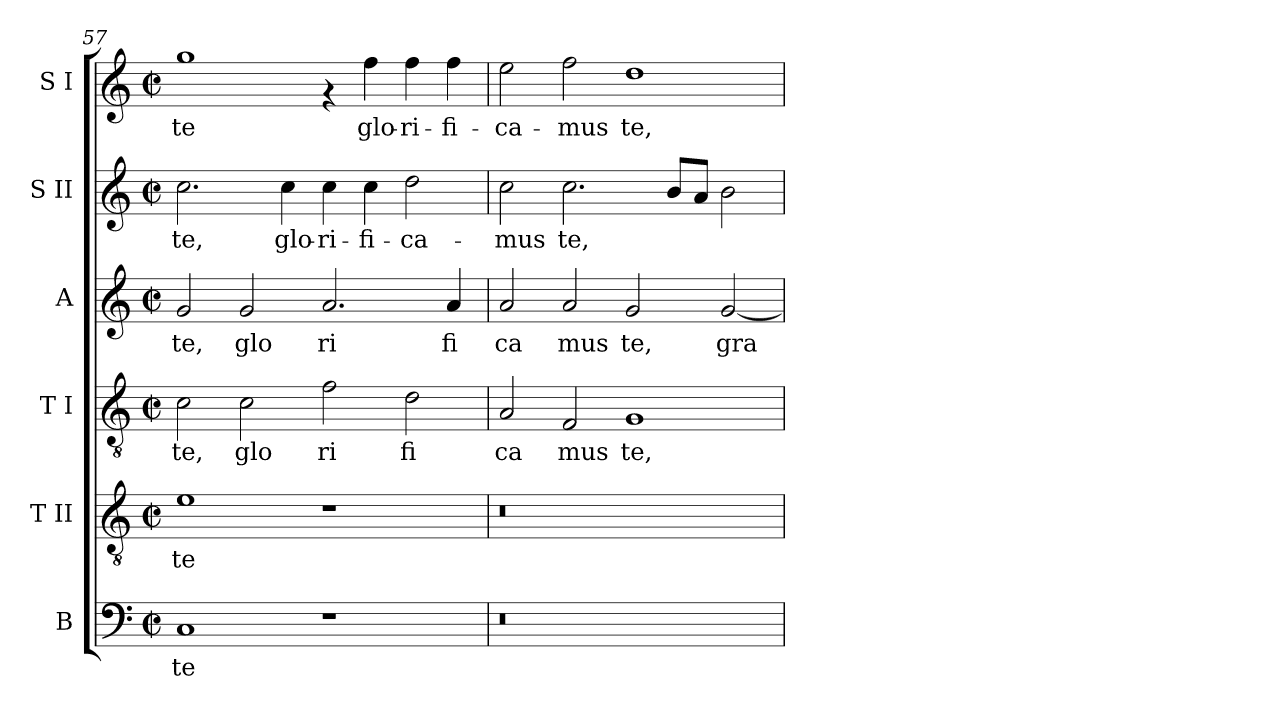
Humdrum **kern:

**kern	**text	**kern	**text	**kern	**text	**kern	**text	**kern	**text	**kern	**text
*part6	*part6	*part5	*part5	*part4	*part4	*part3	*part3	*part2	*part2	*part1	*part1
*staff6	*staff6	*staff5	*staff5	*staff4	*staff4	*staff3	*staff3	*staff2	*staff2	*staff1	*staff1
*I"B	*	*I"T II	*	*I"T I	*	*I"A	*	*I"S II	*	*I"S I	*
*I'B	*	*I'T II	*	*I'T I	*	*I'A	*	*I'S II	*	*I'S I	*
!!LO:LB:g=z
*clefF4	*	*clefGv2	*	*clefGv2	*	*clefG2	*	*clefG2	*	*clefG2	*
*k[]	*	*k[]	*	*k[]	*	*k[]	*	*k[]	*	*k[]	*
*C:	*	*C:	*	*C:	*	*C:	*	*C:	*	*C:	*
*M2/2	*	*M2/2	*	*M2/2	*	*M2/2	*	*M2/2	*	*M2/2	*
*met(c|)	*	*met(c|)	*	*met(c|)	*	*met(c|)	*	*met(c|)	*	*met(c|)	*
=57	=57	=57	=57	=57	=57	=57	=57	=57	=57	=57	=57
!	!LO:LY:b:cj	!	!LO:LY:b:cj	!	!LO:LY:b:cj	!	!LO:LY:b:cj	!	!LO:LY:b:cj	!	!LO:LY:b:cj
1C	te	1e	te	2c\	te,	2g/	te,	2.cc\	te,	1gg	te
!	!	!	!	!	!LO:LY:b:cj	!	!LO:LY:b:cj	!	!	!	!
.	.	.	.	2c\	glo	2g/	glo	.	.	.	.
!	!	!	!	!	!	!	!	!	!LO:LY:b:cj	!	!
.	.	.	.	.	.	.	.	4cc\	glo-	.	.
!	!	!	!	!	!LO:LY:b:cj	!	!LO:LY:b:cj	!	!LO:LY:b:cj	!	!
1r	.	1r	.	2f\	ri	2.a/	ri	4cc\	-ri-	4rf	.
!	!	!	!	!	!	!	!	!	!LO:LY:b:cj	!	!LO:LY:b:cj
.	.	.	.	.	.	.	.	4cc\	-fi-	4ff\	glo-
!	!	!	!	!	!LO:LY:b:cj	!	!	!	!LO:LY:b:cj	!	!LO:LY:b:cj
.	.	.	.	2d\	fi	.	.	2dd\	-ca-	4ff\	-ri-
!	!	!	!	!	!	!	!LO:LY:b:cj	!	!	!	!LO:LY:b:cj
.	.	.	.	.	.	4a/	fi	.	.	4ff\	-fi-
=58	=58	=58	=58	=58	=58	=58	=58	=58	=58	=58	=58
!	!	!	!	!	!LO:LY:b:cj	!	!LO:LY:b:cj	!	!LO:LY:b:cj	!	!LO:LY:b:cj
0r	.	0r	.	2A/	ca	2a/	ca	2cc\	-mus	2ee\	-ca-
!	!	!	!	!	!LO:LY:b:cj	!	!LO:LY:b:cj	!	!LO:LY:b:cj	!	!LO:LY:b:cj
.	.	.	.	2F/	mus	2a/	mus	2.cc\	te,	2ff\	-mus
!	!	!	!	!	!LO:LY:b:cj	!	!LO:LY:b:cj	!	!	!	!LO:LY:b:cj
.	.	.	.	1G	te,	2g/	te,	.	.	1dd	te,
!	!	!	!	!	!	!	!	!	!LO:LY:b:cj	!	!
.	.	.	.	.	.	.	.	8b/L	.	.	.
!	!	!	!	!	!	!	!	!	!LO:LY:b:cj	!	!
.	.	.	.	.	.	.	.	8a/J	.	.	.
!	!	!	!	!	!	!	!LO:LY:b:cj	!	!LO:LY:b:cj	!	!
.	.	.	.	.	.	[<2g/	gra	2b\	.	.	.
=	=	=	=	=	=	=	=	=	=	=	=
*-	*-	*-	*-	*-	*-	*-	*-	*-	*-	*-	*-
